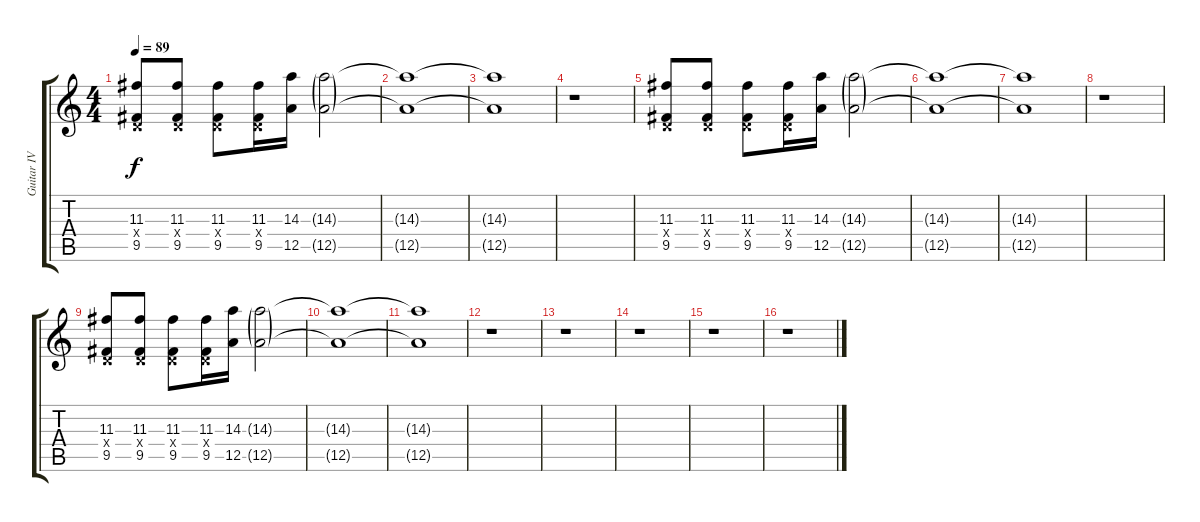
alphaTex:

\track ("Guitar IV" "Guitar IV") {instrument distortionguitar}
\staff {score tabs}
\tuning (E4 B3 G3 D3 A2 E2) {hide}
\ts (4 4)
\tempo 89
\clef g2
\ks c
(11.3 0.4{x} 9.5).8{dy f} (11.3 0.4{x} 9.5).8 (11.3 0.4{x} 9.5).8 (11.3 0.4{x} 9.5).16 (14.3 12.5).16 (14.3{g} 12.5{g}).2 |
(14.3{t} 12.5{t}).1 |
(14.3{t} 12.5{t}).1 |
r.1 |
(11.3 0.4{x} 9.5).8 (11.3 0.4{x} 9.5).8 (11.3 0.4{x} 9.5).8 (11.3 0.4{x} 9.5).16 (14.3 12.5).16 (14.3{g} 12.5{g}).2 |
(14.3{t} 12.5{t}).1 |
(14.3{t} 12.5{t}).1 |
r.1 |
(11.3 0.4{x} 9.5).8 (11.3 0.4{x} 9.5).8 (11.3 0.4{x} 9.5).8 (11.3 0.4{x} 9.5).16 (14.3 12.5).16 (14.3{g} 12.5{g}).2 |
(14.3{t} 12.5{t}).1 |
(14.3{t} 12.5{t}).1 |
r.1 |
r.1 |
r.1 |
r.1 |
r.1
